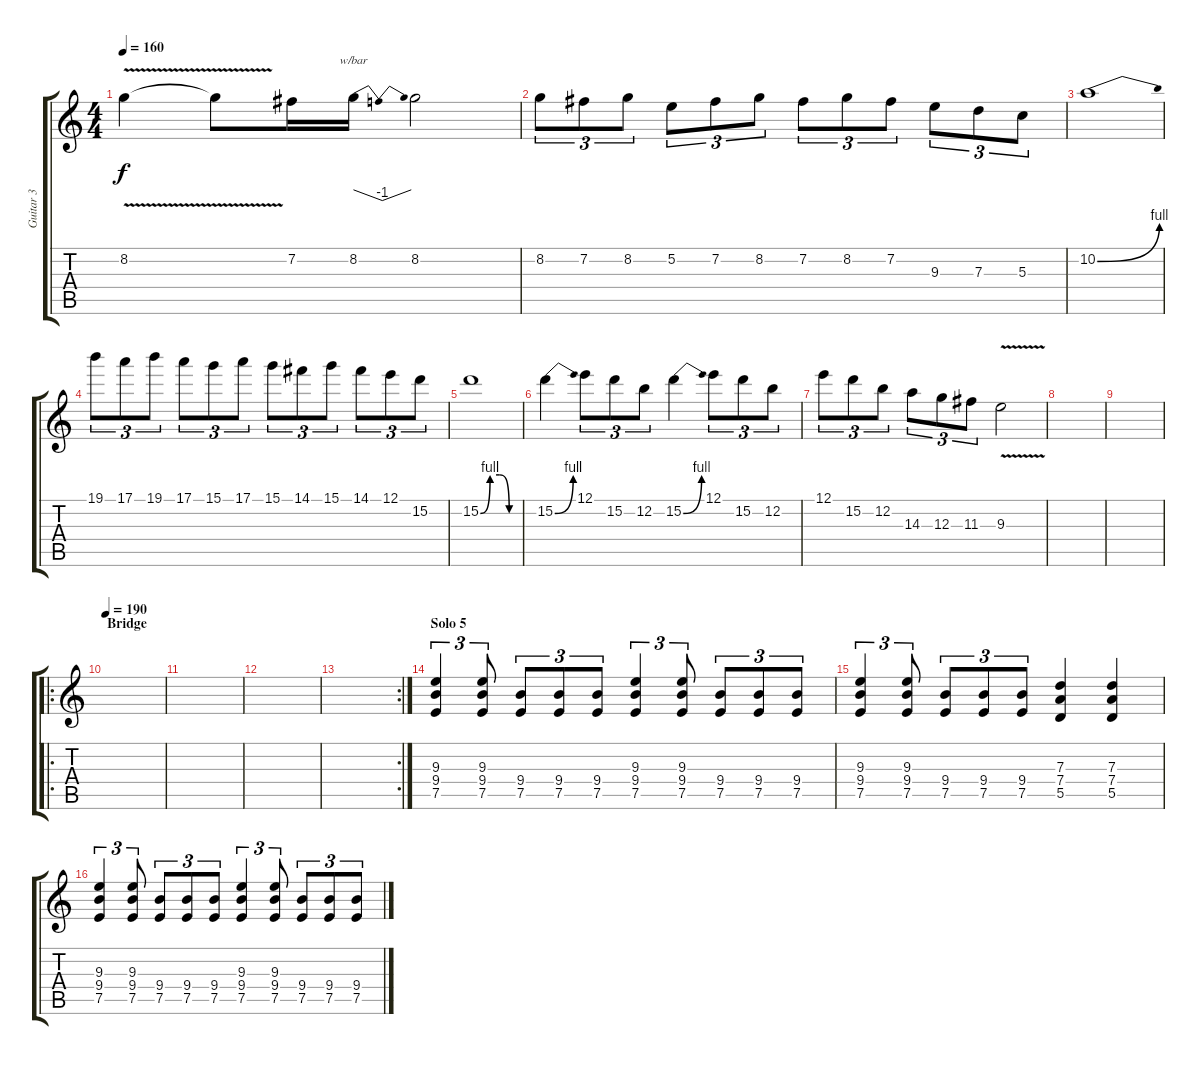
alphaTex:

\track ("Guitar 3" "Guitar 3") {instrument distortionguitar}
\staff {score tabs}
\tuning (E4 B3 G3 D3 A2 E2) {hide}
\ts (4 4)
\tempo 160
\clef g2
\ks c
8.2{v}.4{dy f} 8.2{t}.8 7.2.16 8.2.16{tbe (dip default 0 0 30 -4 60 0)} 8.2.2 |
8.2.8{tu (3 2)} 7.2.8{tu (3 2)} 8.2.8{tu (3 2)} 5.2.8{tu (3 2)} 7.2.8{tu (3 2)} 8.2.8{tu (3 2)} 7.2.8{tu (3 2)} 8.2.8{tu (3 2)} 7.2.8{tu (3 2)} 9.3.8{tu (3 2)} 7.3.8{tu (3 2)} 5.3.8{tu (3 2)} |
10.2{be (bend 0 0 60 4)}.1 |
19.1.8{tu (3 2)} 17.1.8{tu (3 2)} 19.1.8{tu (3 2)} 17.1.8{tu (3 2)} 15.1.8{tu (3 2)} 17.1.8{tu (3 2)} 15.1.8{tu (3 2)} 14.1.8{tu (3 2)} 15.1.8{tu (3 2)} 14.1.8{tu (3 2)} 12.1.8{tu (3 2)} 15.2.8{tu (3 2)} |
15.2{be (custom 0 0 15 4 30 4 45 0 60 0)}.1 |
15.2{be (bend 0 0 60 4)}.4 12.1.8{tu (3 2)} 15.2.8{tu (3 2)} 12.2.8{tu (3 2)} 15.2{be (bend 0 0 60 4)}.4 12.1.8{tu (3 2)} 15.2.8{tu (3 2)} 12.2.8{tu (3 2)} |
12.1.8{tu (3 2)} 15.2.8{tu (3 2)} 12.2.8{tu (3 2)} 14.3.8{tu (3 2)} 12.3.8{tu (3 2)} 11.3.8{tu (3 2)} 9.3{v}.2 |
|
|
\ro
\section ("" "Bridge")
\tempo 190
|
|
|
\rc 2
|
\section ("" "Solo 5")
(9.3 9.4 7.5).4{tu (3 2)} (9.3 9.4 7.5).8{tu (3 2)} (9.4 7.5).8{tu (3 2)} (9.4 7.5).8{tu (3 2)} (9.4 7.5).8{tu (3 2)} (9.3 9.4 7.5).4{tu (3 2)} (9.3 9.4 7.5).8{tu (3 2)} (9.4 7.5).8{tu (3 2)} (9.4 7.5).8{tu (3 2)} (9.4 7.5).8{tu (3 2)} |
(9.3 9.4 7.5).4{tu (3 2)} (9.3 9.4 7.5).8{tu (3 2)} (9.4 7.5).8{tu (3 2)} (9.4 7.5).8{tu (3 2)} (9.4 7.5).8{tu (3 2)} (7.3 7.4 5.5).4 (7.3 7.4 5.5).4 |
(9.3 9.4 7.5).4{tu (3 2)} (9.3 9.4 7.5).8{tu (3 2)} (9.4 7.5).8{tu (3 2)} (9.4 7.5).8{tu (3 2)} (9.4 7.5).8{tu (3 2)} (9.3 9.4 7.5).4{tu (3 2)} (9.3 9.4 7.5).8{tu (3 2)} (9.4 7.5).8{tu (3 2)} (9.4 7.5).8{tu (3 2)} (9.4 7.5).8{tu (3 2)}
